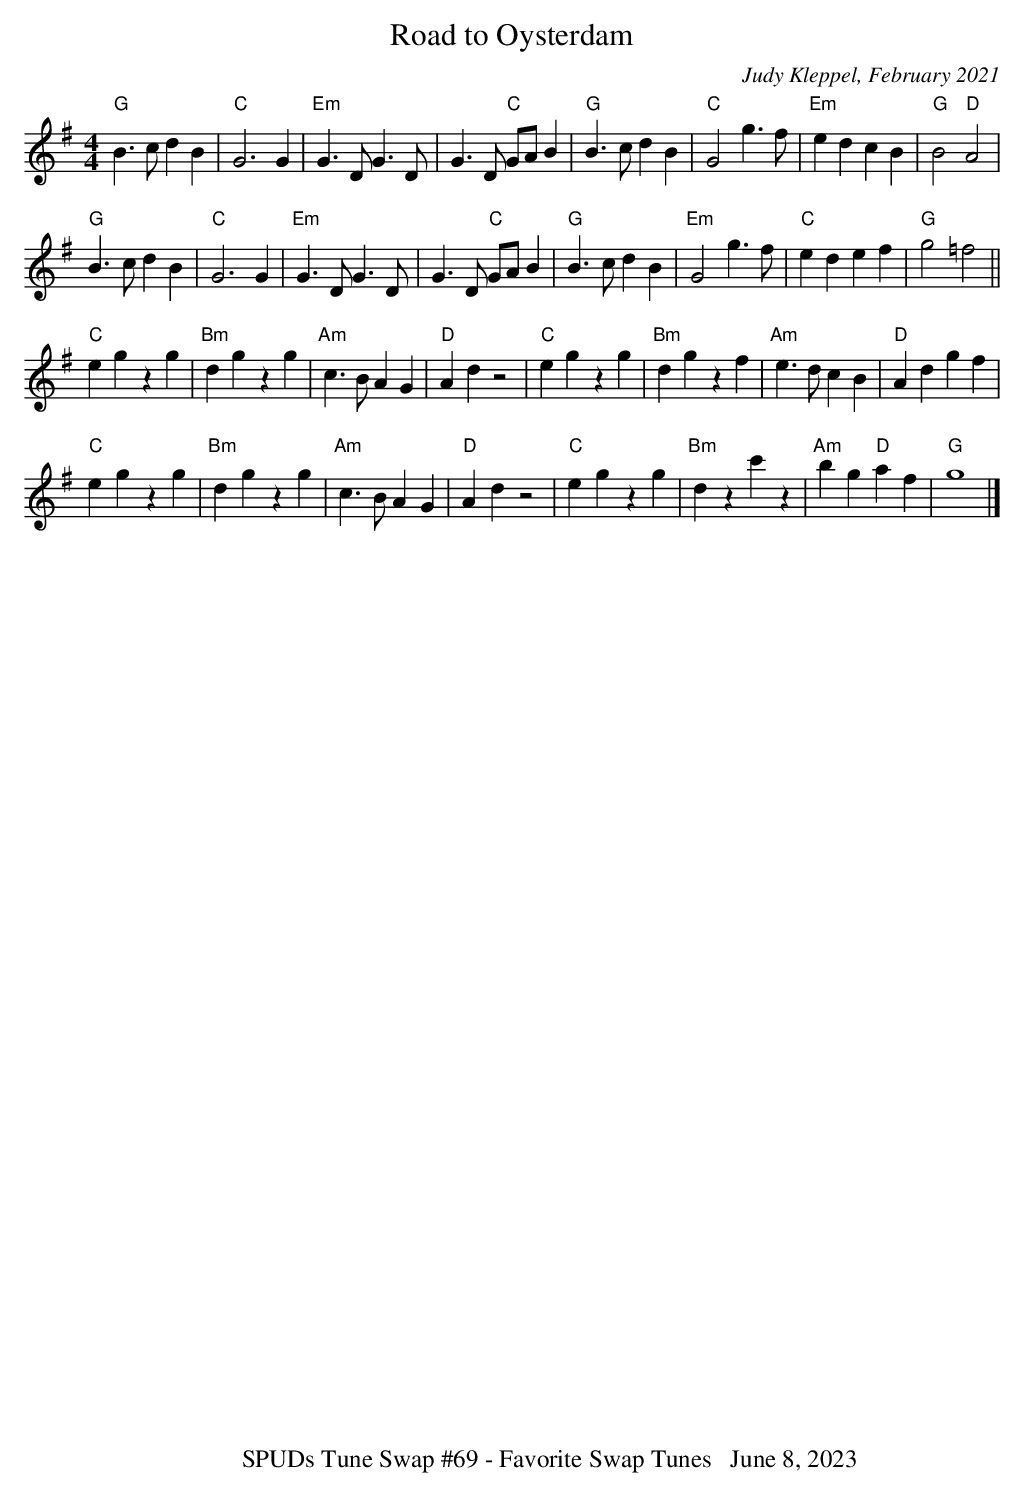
X:1
T:Road to Oysterdam
C:Judy Kleppel, February 2021
K:G
L:1/8
M:4/4
"G" B2 >c2 d2 B2 | "C" G6 G2 | "Em" G2>D2 G2>D2 | G2>D2 "C" GA B2 |\
"G" B2 >c2 d2 B2 | "C" G4 g2>f2 | "Em" e2d2c2B2 | "G" B4 "D"A4 |
"G" B2 >c2 d2 B2 | "C" G6 G2 | "Em" G2>D2 G2>D2 | G2>D2 "C" GA B2 |\
"G" B2 >c2 d2 B2 | "Em" G4 g2>f2 | "C" e2d2e2f2 | "G" g4 =f4 ||
"C" e2 g2 z2 g2 | "Bm" d2 g2 z2 g2s | "Am" c2>B2 A2 G2 | "D" A2 d2 z4 |\
"C" e2 g2 z2 g2 | "Bm" d2 g2 z2 f2 |  "Am" e2>d2 c2 B2 | "D" A2 d2 g2 f2 |
"C" e2 g2 z2 g2 | "Bm" d2 g2 z2 g2 | "Am" c2>B2 A2 G2 | "D" A2 d2 z4|\
"C" e2 g2 z2 g2 | "Bm" d2 z2 c'2 z2 | "Am" b2 g2 "D" a2f2 | "G" g8 |]
